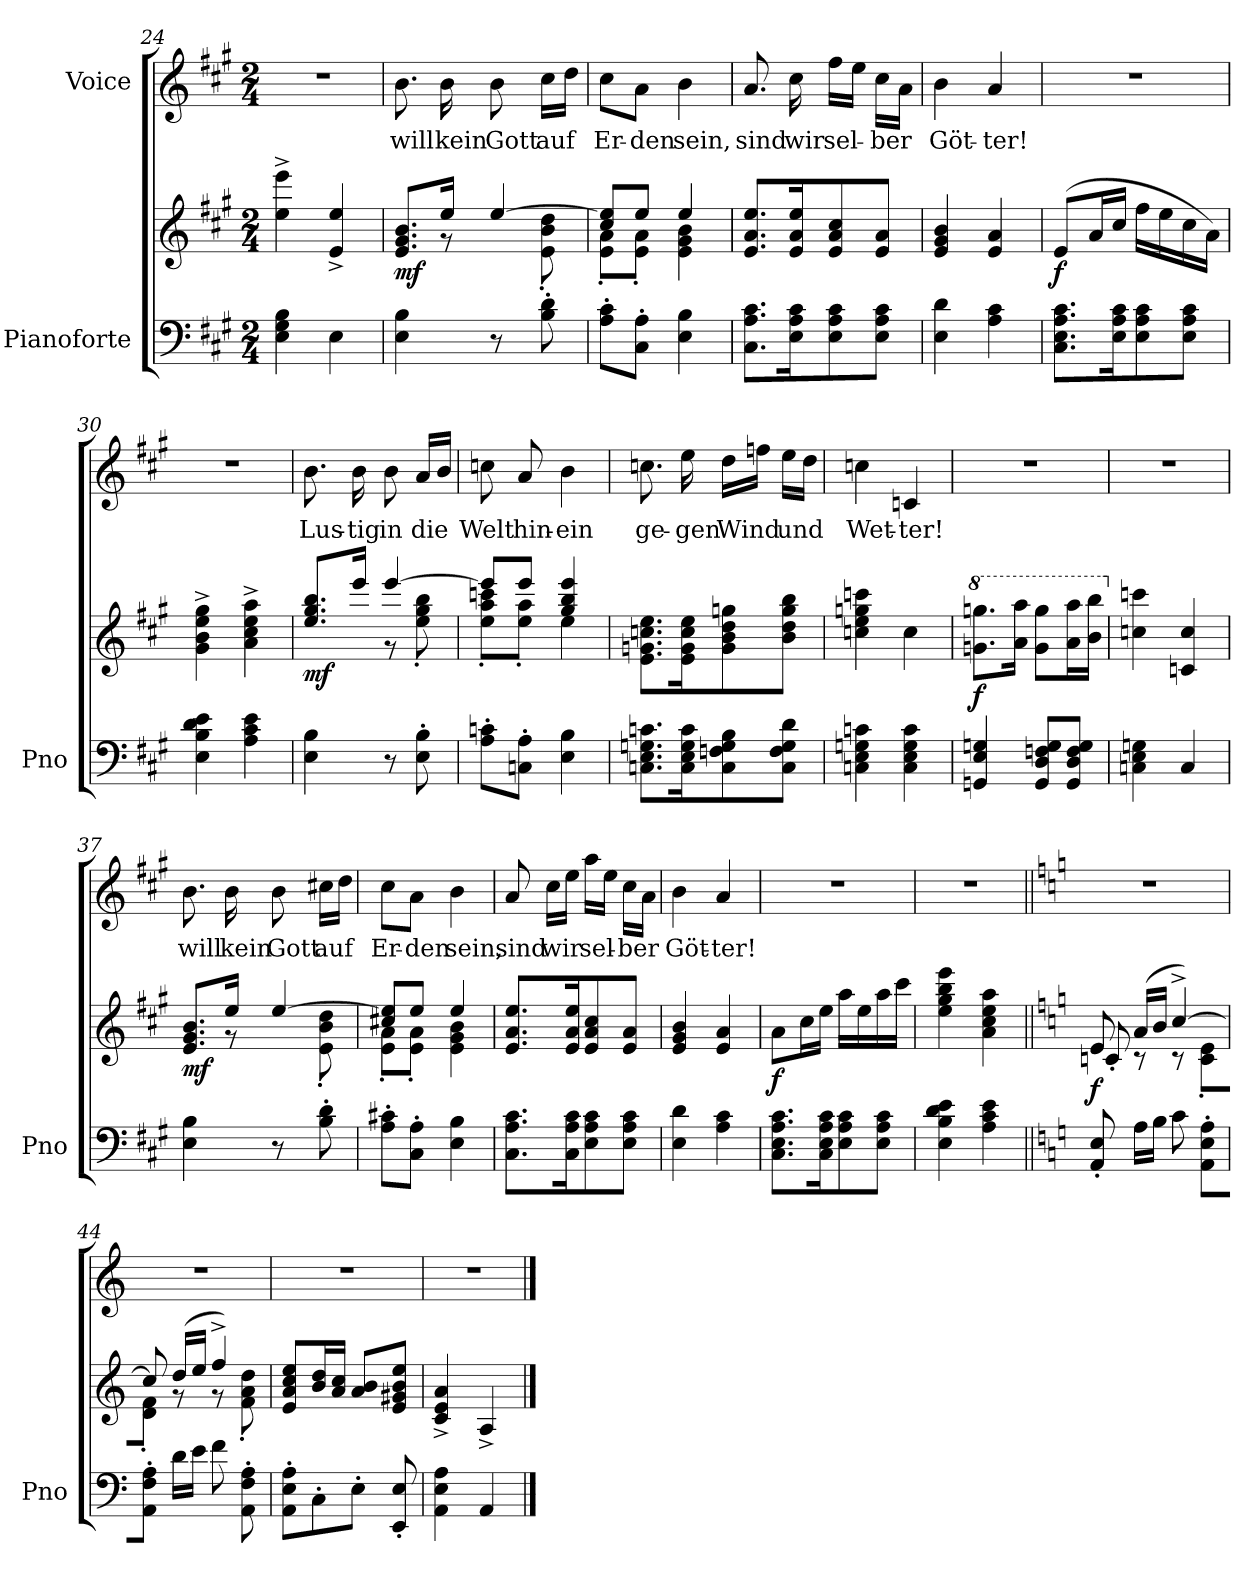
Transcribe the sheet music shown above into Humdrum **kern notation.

**kern	**kern	**dynam	**kern	**text
*part2	*part2	*part2	*part1	*part1
*staff3	*staff2	*staff2/3	*staff1	*staff1
*I"Pianoforte	*	*	*I"Voice	*
*I'Pno	*	*	*	*
*clefF4	*clefG2	*	*clefG2	*
*k[f#c#g#]	*k[f#c#g#]	*	*k[f#c#g#]	*
*M2/4	*M2/4	*	*M2/4	*
=24	=24	=24	=24	=24
4E\ 4G#\ 4B\	4ee\^ 4eee\^	.	2r	.
4E\	4e/^ 4ee/^	.	.	.
!!LO:PB:g=z
=25	=25	=25	=25	=25
*	*^	*	*	*
!	!	!	!LO:DY:b	!	!LO:LY:b
4E\ 4B\	8.e/ 8.g#/ 8.b/L	8.reyy	mf	8.b\	will
!	!	!	!	!	!LO:LY:b
.	16ee/Jk	8r	.	16b\	kein
!	!	!	!	!	!LO:LY:b
8r	[4ee/	.	.	8b\	Gott
.	.	16rgyy	.	.	.
!	!	!	!	!	!LO:LY:b
8B\' 8d\'	.	8e\' 8b\' 8dd\'	.	16cc#\LL	auf
.	.	.	.	16dd\JJ	.
=26	=26	=26	=26	=26	=26
!	!	!	!	!	!LO:LY:b
8A\' 8c#\'L	8cc#/ 8ee/]L	8e\' 8a\'L	.	8cc#\L	Er-
!	!	!	!	!	!LO:LY:b
8C#\' 8A\'J	8ee/J	8e\' 8a\'J	.	8a\J	-den
!	!	!	!	!	!LO:LY:b
4E\ 4B\	4ee/	4e\ 4g#\ 4b\	.	4b\	sein,
=27	=27	=27	=27	=27	=27
!	!	!	!	!	!LO:LY:b
*	*v	*v	*	*	*
8.C#\ 8.A\ 8.c#\L	8.e/ 8.a/ 8.ee/L	.	8.a/	sind
!	!	!	!	!LO:LY:b
16E\ 16A\ 16c#\K	16e/ 16a/ 16ee/K	.	16cc#\	wir
!	!	!	!	!LO:LY:b
8E\ 8A\ 8c#\	8e/ 8a/ 8cc#/	.	16ff#\LL	sel-
.	.	.	16ee\JJ	.
!	!	!	!	!LO:LY:b
8E\ 8A\ 8c#\J	8e/ 8a/J	.	16cc#\LL	-ber
.	.	.	16a\JJ	.
=28	=28	=28	=28	=28
!	!	!	!	!LO:LY:b
4E\ 4d\	4e/ 4g#/ 4b/	.	4b\	Göt-
!	!	!	!	!LO:LY:b
4A\ 4c#\	4e/ 4a/	.	4a/	-ter!
=29	=29	=29	=29	=29
!	!	!LO:DY:b	!	!
8.C#\ 8.E\ 8.A\ 8.c#\L	(>8e/L	f	2r	.
.	16a/L	.	.	.
16E\ 16A\ 16c#\K	16cc#/JJ	.	.	.
8E\ 8A\ 8c#\	16ff#\LL	.	.	.
.	16ee\	.	.	.
8E\ 8A\ 8c#\J	16cc#\	.	.	.
.	16a\JJ)	.	.	.
=30	=30	=30	=30	=30
4E\ 4B\ 4d\ 4e\	4g#\^ 4b\^ 4ee\^ 4gg#\^	.	2r	.
4A\ 4c#\ 4e\	4a\^ 4cc#\^ 4ee\^ 4aa\^	.	.	.
!!LO:LB:g=z
=31	=31	=31	=31	=31
*	*^	*	*	*
!	!	!	!LO:DY:b	!	!LO:LY:b
4E\ 4B\	8.ee/ 8.gg#/ 8.bb/L	4ryy	mf	8.b\	Lus-
!	!	!	!	!	!LO:LY:b
.	16eee/Jk	.	.	16b\	-tig
!	!	!	!	!	!LO:LY:b
8r	[4eee/	8r	.	8b\	in
!	!	!	!	!	!LO:LY:b
8E\' 8B\'	.	8ee\' 8gg#\' 8bb\'	.	16a/LL	die
.	.	.	.	16b/JJ	.
=32	=32	=32	=32	=32	=32
!	!	!	!	!	!LO:LY:b
8A\' 8cn\'L	8eee/L]	8ee\' 8aa\' 8cccn\'L	.	8ccn\	Welt
!	!	!	!	!	!LO:LY:b
8Cn\' 8A\'J	8eee/J	8ee\' 8aa\'J	.	8a/	hin-
!	!	!	!	!	!LO:LY:b
4E\ 4B\	4gg#/ 4bb/ 4eee/	4ee\	.	4b\	-ein
=33	=33	=33	=33	=33	=33
!	!	!	!	!	!LO:LY:b
*	*v	*v	*	*	*
8.Cn\ 8.E\ 8.Gn\ 8.cn\L	8.e\ 8.gn\ 8.ccn\ 8.ee\L	.	8.ccn\	ge-
!	!	!	!	!LO:LY:b
16C\ 16E\ 16G\ 16c\K	16e\ 16g\ 16cc\ 16ee\K	.	16ee\	-gen
!	!	!	!	!LO:LY:b
8C\ 8Fn\ 8G\ 8B\	8g\ 8b\ 8dd\ 8ggn\	.	16dd\LL	Wind
.	.	.	16ffn\JJ	.
!	!	!	!	!LO:LY:b
8C\ 8F\ 8G\ 8d\J	8b\ 8dd\ 8gg\ 8bb\J	.	16ee\LL	und
.	.	.	16dd\JJ	.
=34	=34	=34	=34	=34
!	!	!	!	!LO:LY:b
4Cn\ 4E\ 4Gn\ 4cn\	4ccn\ 4ee\ 4ggn\ 4cccn\	.	4ccn\	Wet-
!	!	!	!	!LO:LY:b
4C\ 4E\ 4G\ 4c\	4cc\	.	4cn/	-ter!
=35	=35	=35	=35	=35
*	*8va	*	*	*
!	!	!LO:DY:b	!	!
4GGn/ 4E/ 4Gn/	8.ggn\ 8.gggn\L	f	2r	.
.	16aa\ 16aaa\Jk	.	.	.
8GG/ 8D/ 8Fn/ 8G/L	8gg\ 8ggg\L	.	.	.
8GG/ 8D/ 8F/ 8G/J	16aa\ 16aaa\L	.	.	.
.	16bb\ 16bbb\JJ	.	.	.
=36	=36	=36	=36	=36
*	*X8va	*	*	*
4Cn\ 4E\ 4Gn\	4ccn\ 4cccn\	.	2r	.
4C/	4cn/ 4cc/	.	.	.
!!LO:LB:g=z
=37	=37	=37	=37	=37
*	*^	*	*	*
!	!	!	!LO:DY:b	!	!LO:LY:b
4E\ 4B\	8.e/ 8.g#/ 8.b/L	8.reyy	mf	8.b\	will
!	!	!	!	!	!LO:LY:b
.	16ee/Jk	8r	.	16b\	kein
!	!	!	!	!	!LO:LY:b
8r	[4ee/	.	.	8b\	Gott
.	.	16rgyy	.	.	.
!	!	!	!	!	!LO:LY:b
8B\' 8d\'	.	8e\' 8b\' 8dd\'	.	16cc#X\LL	auf
.	.	.	.	16dd\JJ	.
=38	=38	=38	=38	=38	=38
!	!	!	!	!	!LO:LY:b
8A\' 8c#X\'L	8cc#X/ 8ee/]L	8e\' 8a\'L	.	8cc#\L	Er-
!	!	!	!	!	!LO:LY:b
8C#\' 8A\'J	8ee/J	8e\' 8a\'J	.	8a\J	-den
!	!	!	!	!	!LO:LY:b
4E\ 4B\	4ee/	4e\ 4g#\ 4b\	.	4b\	sein,
=39	=39	=39	=39	=39	=39
!	!	!	!	!	!LO:LY:b
*	*v	*v	*	*	*
8.C#\ 8.A\ 8.c#\L	8.e/ 8.a/ 8.ee/L	.	8a/	sind
!	!	!	!	!LO:LY:b
.	.	.	16cc#\LL	wir
16C#\ 16A\ 16c#\K	16e/ 16a/ 16ee/K	.	16ee\JJ	.
!	!	!	!	!LO:LY:b
8E\ 8A\ 8c#\	8e/ 8a/ 8cc#/	.	16aa\LL	sel-
.	.	.	16ee\JJ	.
!	!	!	!	!LO:LY:b
8E\ 8A\ 8c#\J	8e/ 8a/J	.	16cc#\LL	-ber
.	.	.	16a\JJ	.
=40	=40	=40	=40	=40
!	!	!	!	!LO:LY:b
4E\ 4d\	4e/ 4g#/ 4b/	.	4b\	Göt-
!	!	!	!	!LO:LY:b
4A\ 4c#\	4e/ 4a/	.	4a/	-ter!
=41	=41	=41	=41	=41
!	!	!LO:DY:b	!	!
8.C#\ 8.E\ 8.A\ 8.c#\L	8a\L	f	2r	.
.	16cc#\L	.	.	.
16C#\ 16E\ 16A\ 16c#\K	16ee\JJ	.	.	.
8E\ 8A\ 8c#\	16aa\LL	.	.	.
.	16ee\	.	.	.
8E\ 8A\ 8c#\J	16aa\	.	.	.
.	16ccc#\JJ	.	.	.
=42	=42	=42	=42	=42
4E\ 4B\ 4d\ 4e\	4ee\ 4gg#\ 4bb\ 4eee\	.	2r	.
4A\ 4c#\ 4e\	4a\ 4cc#\ 4ee\ 4aa\	.	.	.
!!LO:LB:g=z
=43||	=43||	=43||	=43||	=43||
*k[]	*k[]	*	*k[]	*
*	*^	*	*	*
!	!	!	!LO:DY:b	!	!
8AA/' 8E/'	8e/	8cn'/	f	2r	.
16A\LL	(>16a/LL	8r	.	.	.
16B\JJ	16b/JJ	.	.	.	.
8c\	[4cc^/)	8r	.	.	.
8AA\' 8E\' 8A\'L	.	8c\' 8e\'L	.	.	.
=44	=44	=44	=44	=44	=44
8AA\' 8F\' 8A\'J	8cc/]	8d\' 8f\'J	.	2r	.
16d\LL	(>16dd/LL	8r	.	.	.
16e\JJ	16ee/JJ	.	.	.	.
8f\	4ff^/)	8r	.	.	.
8AA\' 8F\' 8A\'	.	8f\' 8a\' 8dd\'	.	.	.
*	*v	*v	*	*	*
=45	=45	=45	=45	=45
8AA\' 8E\' 8A\'L	8e/ 8a/ 8cc/ 8ee/L	.	2r	.
8C'\	16b/ 16dd/L	.	.	.
.	16a/ 16cc/JJ	.	.	.
8E'\J	8a/ 8b/L	.	.	.
8EE/' 8E/'	8e/ 8g#X/ 8b/ 8ee/J	.	.	.
=46	=46	=46	=46	=46
4AA\ 4E\ 4A\	4c/^ 4e/^ 4a/^	.	2r	.
4AA/	4A^/	.	.	.
==	==	==	==	==
*-	*-	*-	*-	*-
